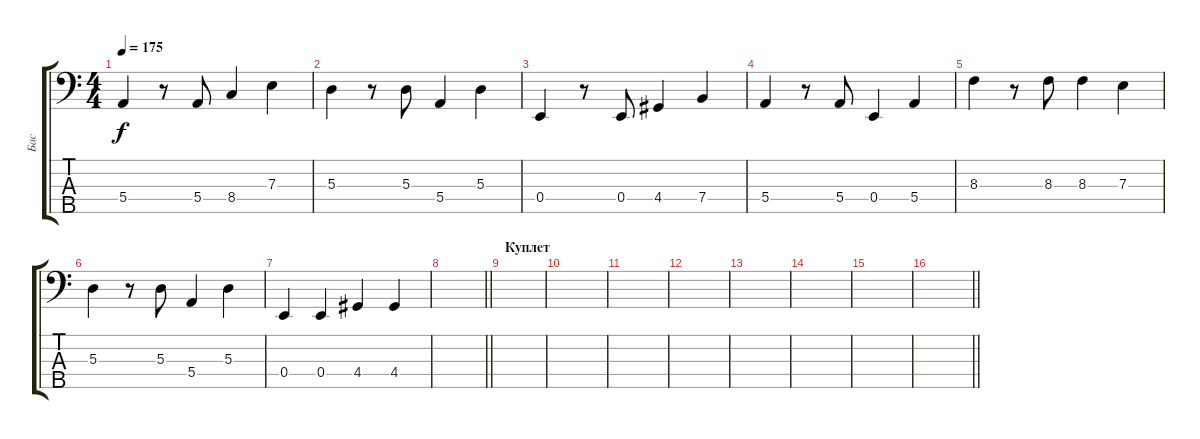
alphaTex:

\track ("Бас" "Бас") {instrument electricbassfinger}
\staff {score tabs}
\tuning (G2 D2 A1 E1 B0) {hide}
\ts (4 4)
\section ("" "")
\tempo 175
\clef f4
\ks c
5.4.4{dy f} r.8 5.4.8 8.4.4 7.3.4 |
5.3.4 r.8 5.3.8 5.4.4 5.3.4 |
0.4.4 r.8 0.4.8 4.4.4 7.4.4 |
5.4.4 r.8 5.4.8 0.4.4 5.4.4 |
8.3.4 r.8 8.3.8 8.3.4 7.3.4 |
5.3.4 r.8 5.3.8 5.4.4 5.3.4 |
0.4.4 0.4.4 4.4.4 4.4.4 |
\barLineRight lightlight
|
\section ("" "Куплет")
|
|
|
|
|
|
|
\barLineRight lightlight
